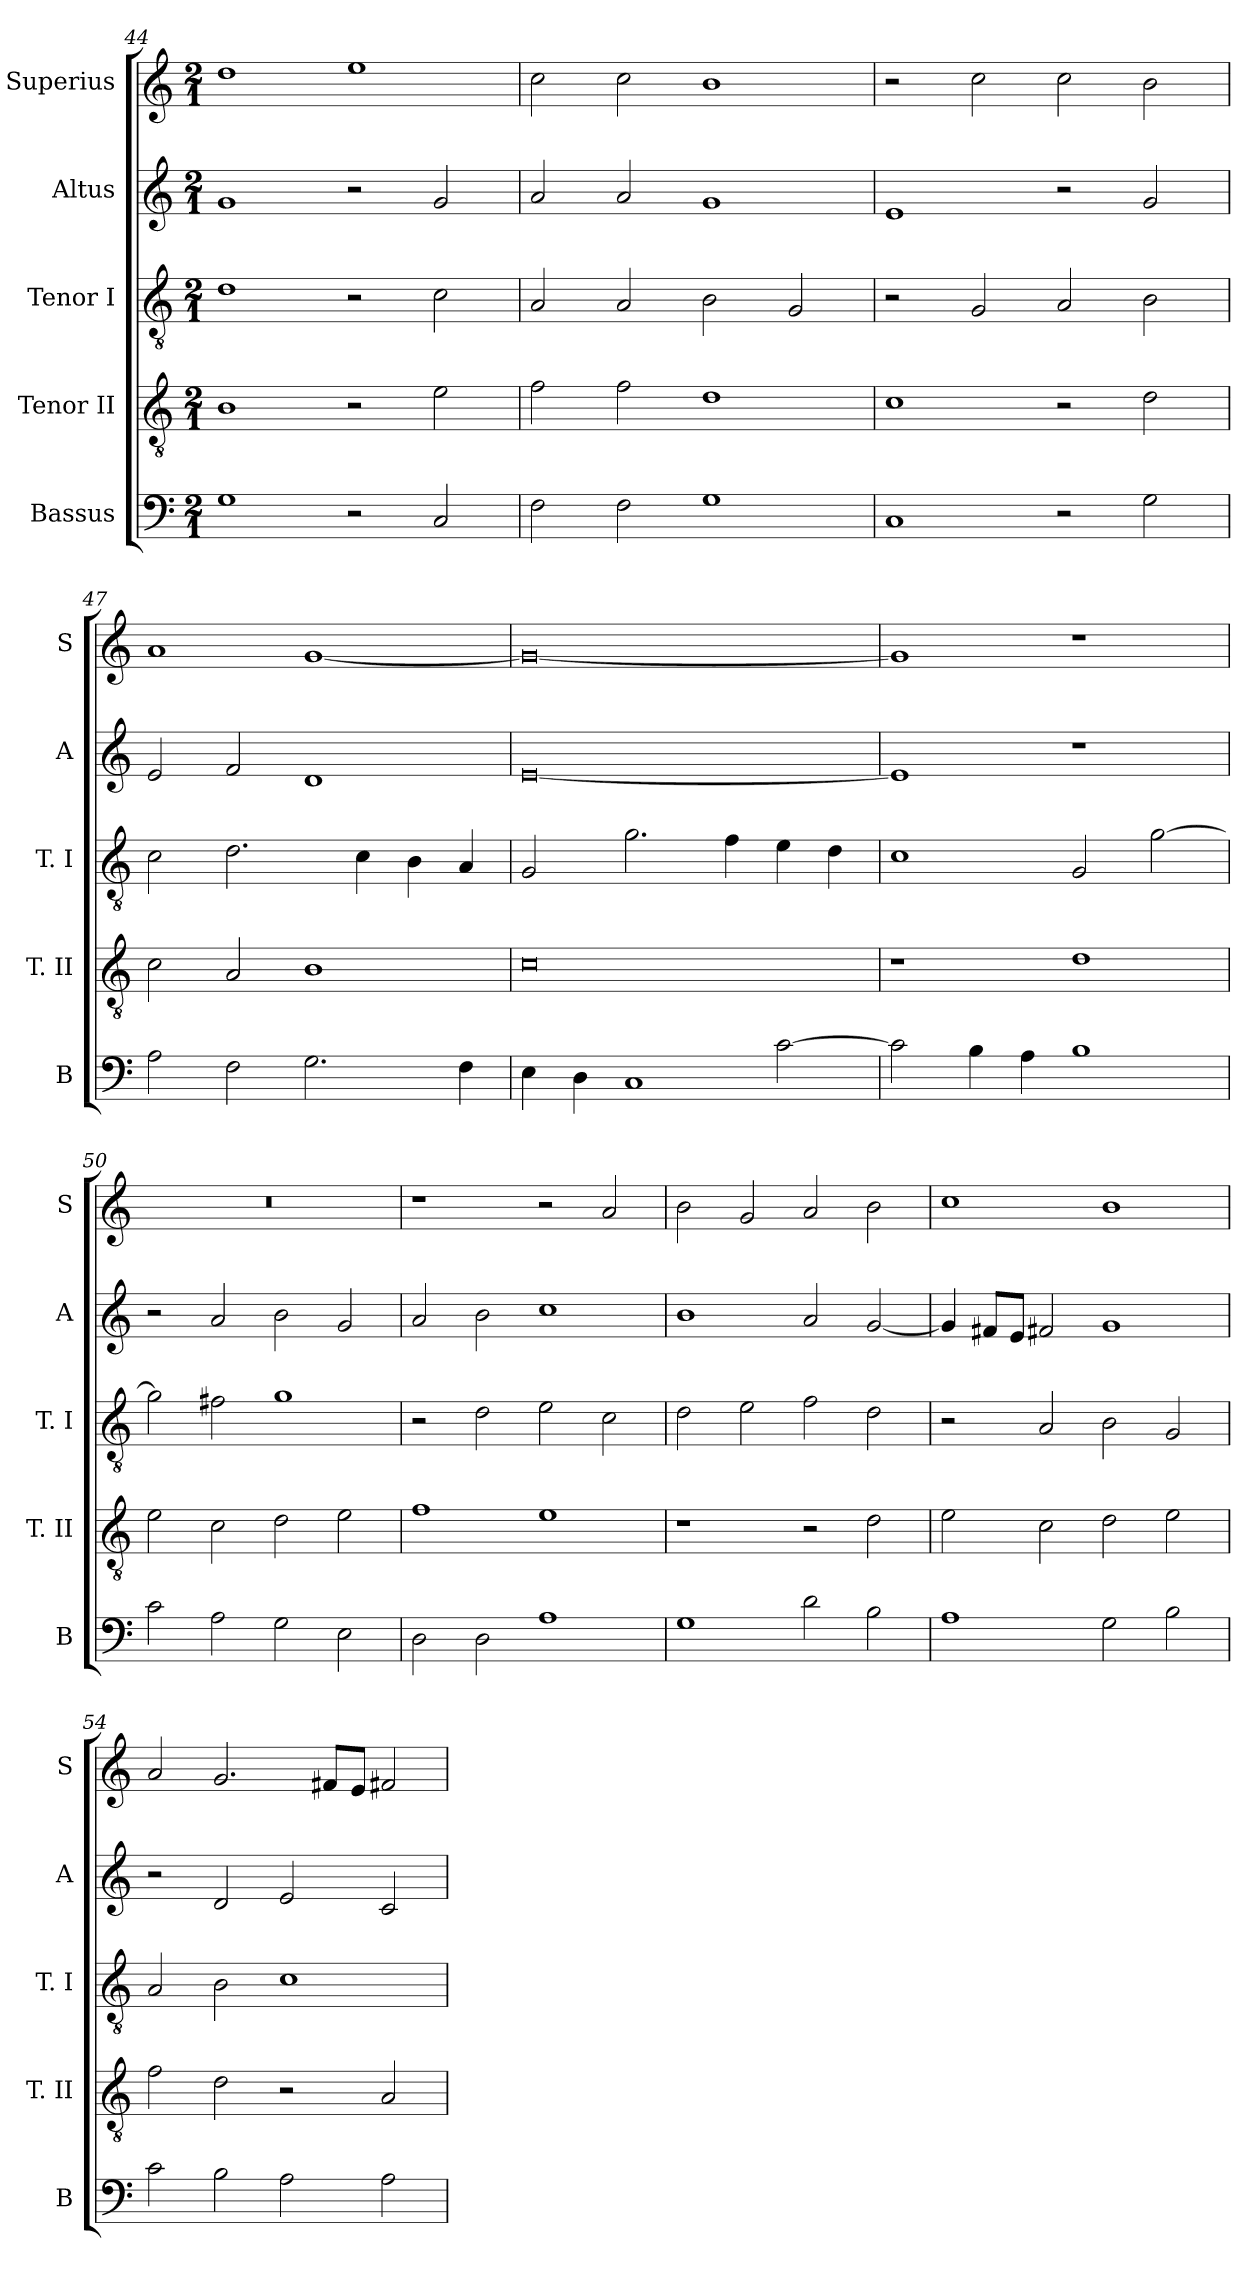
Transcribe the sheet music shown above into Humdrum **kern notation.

**kern	**kern	**kern	**kern	**kern
*part5	*part4	*part3	*part2	*part1
*staff5	*staff4	*staff3	*staff2	*staff1
*I"Bassus	*I"Tenor II	*I"Tenor I	*I"Altus	*I"Superius
*I'B	*I'T. II	*I'T. I	*I'A	*I'S
*clefF4	*clefGv2	*clefGv2	*clefG2	*clefG2
*k[]	*k[]	*k[]	*k[]	*k[]
*C:	*C:	*C:	*C:	*C:
*M2/1	*M2/1	*M2/1	*M2/1	*M2/1
=44	=44	=44	=44	=44
1G	1B	1d	1g	1dd
2r	2r	2r	2r	1ee
2C	2e	2c	2g	.
=45	=45	=45	=45	=45
2F	2f	2A	2a	2cc
2F	2f	2A	2a	2cc
1G	1d	2B	1g	1b
.	.	2G	.	.
=46	=46	=46	=46	=46
1C	1c	2r	1e	2r
.	.	2G	.	2cc
2r	2r	2A	2r	2cc
2G	2d	2B	2g	2b
=47	=47	=47	=47	=47
2A	2c	2c	2e	1a
2F	2A	2.d	2f	.
2.G	1B	.	1d	[1g
.	.	4c	.	.
.	.	4B	.	.
4F	.	4A	.	.
=48	=48	=48	=48	=48
4E	0c	2G	[0e	0g_
4D	.	.	.	.
1C	.	2.g	.	.
.	.	4f	.	.
[2c	.	4e	.	.
.	.	4d	.	.
=49	=49	=49	=49	=49
2c]	1r	1c	1e]	1g]
4B	.	.	.	.
4A	.	.	.	.
1B	1d	2G	1r	1r
.	.	[2g	.	.
=50	=50	=50	=50	=50
2c	2e	2g]	2r	0r
2A	2c	2f#X	2a	.
2G	2d	1g	2b	.
2E	2e	.	2g	.
=51	=51	=51	=51	=51
2D	1f	2r	2a	1r
2D	.	2d	2b	.
1A	1e	2e	1cc	2r
.	.	2c	.	2a
=52	=52	=52	=52	=52
1G	1r	2d	1b	2b
.	.	2e	.	2g
2d	2r	2f	2a	2a
2B	2d	2d	[2g	2b
=53	=53	=53	=53	=53
1A	2e	2r	4g]	1cc
.	.	.	8f#XL	.
.	.	.	8eJ	.
.	2c	2A	2f#X	.
2G	2d	2B	1g	1b
2B	2e	2G	.	.
=54	=54	=54	=54	=54
2c	2f	2A	2r	2a
2B	2d	2B	2d	2.g
2A	2r	1c	2e	.
.	.	.	.	8f#XL
.	.	.	.	8eJ
2A	2A	.	2c	2f#X
=	=	=	=	=
*-	*-	*-	*-	*-
